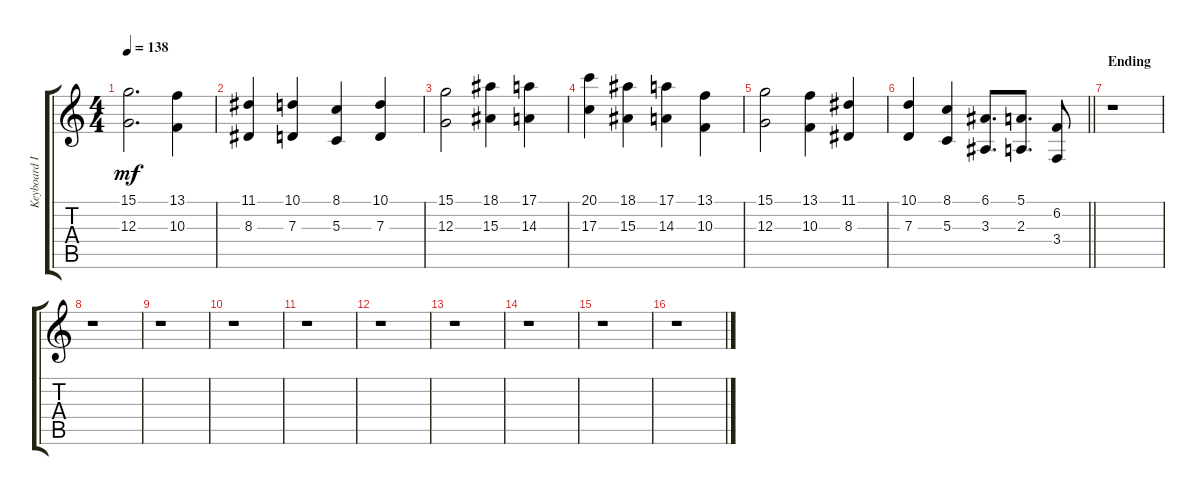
\track ("Keyboard I" "Keyboard I") {instrument stringensemble1}
\staff {score tabs}
\tuning (E4 B3 G3 D3 A2 E2) {hide}
\ts (4 4)
\tempo 138
\clef g2
\ks c
(15.1 12.3).2{d dy mf} (13.1 10.3).4 |
(11.1 8.3).4 (10.1 7.3).4 (8.1 5.3).4 (10.1 7.3).4 |
(15.1 12.3).2 (18.1 15.3).4 (17.1 14.3).4 |
(20.1 17.3).4 (18.1 15.3).4 (17.1 14.3).4 (13.1 10.3).4 |
(15.1 12.3).2 (13.1 10.3).4 (11.1 8.3).4 |
\barLineRight lightlight
(10.1 7.3).4 (8.1 5.3).4 (6.1 3.3).8{d} (5.1 2.3).8{d} (6.2 3.4).8 |
\section ("" "Ending")
r.1 |
r.1 |
r.1 |
r.1 |
r.1 |
r.1 |
r.1 |
r.1 |
r.1 |
r.1
